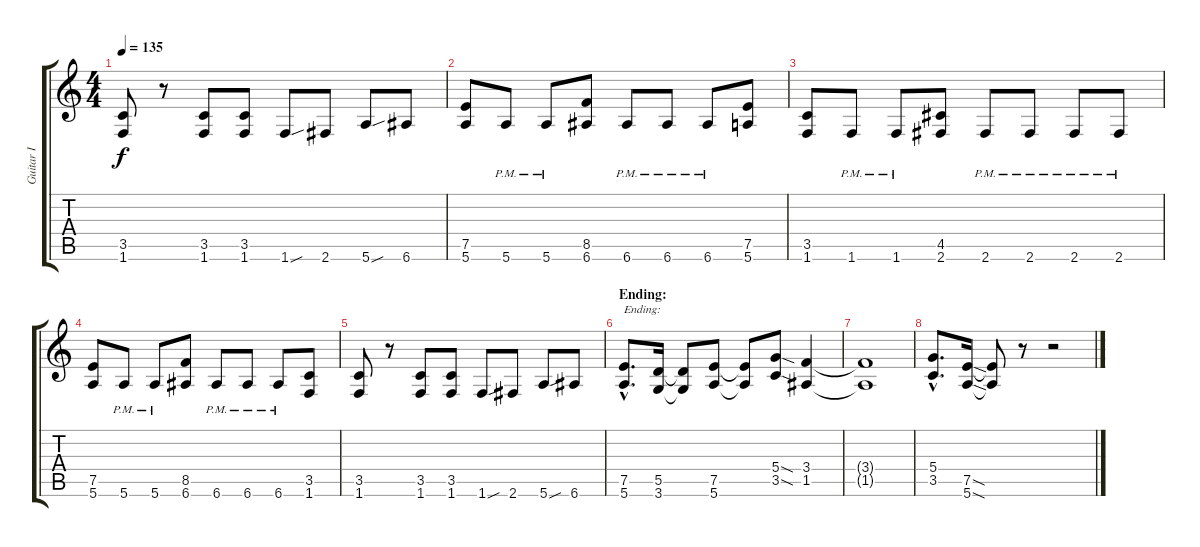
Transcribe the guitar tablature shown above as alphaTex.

\track ("Guitar I" "Guitar I") {instrument distortionguitar}
\staff {score tabs}
\tuning (E4 B3 G3 D3 A2 E2) {hide}
\ts (4 4)
\tempo 135
\clef g2
\ks c
(3.5 1.6).8{dy f} r.8 (3.5 1.6).8 (3.5 1.6).8 1.6{sou}.8 2.6.8 5.6{sou}.8 6.6.8 |
(7.5 5.6).8 5.6{pm}.8 5.6{pm}.8 (8.5 6.6).8 6.6{pm}.8 6.6{pm}.8 6.6{pm}.8 (7.5 5.6).8 |
(3.5 1.6).8 1.6{pm}.8 1.6{pm}.8 (4.5 2.6).8 2.6{pm}.8 2.6{pm}.8 2.6{pm}.8 2.6{pm}.8 |
(7.5 5.6).8 5.6{pm}.8 5.6{pm}.8 (8.5 6.6).8 6.6{pm}.8 6.6{pm}.8 6.6{pm}.8 (3.5 1.6).8 |
(3.5 1.6).8 r.8 (3.5 1.6).8 (3.5 1.6).8 1.6{sou}.8 2.6.8 5.6{sou}.8 6.6.8 |
\section ("" "Ending:")
(7.5{hac} 5.6{hac}).8{d txt "Ending:"} (5.5 3.6).16 (5.5{t} 3.6{t}).8 (7.5 5.6).8 (7.5{t} 5.6{t}).8 (5.4{sod} 3.5{sod}).8 (3.4 1.5).4 |
(3.4{t} 1.5{t}).1 |
(5.4{hac} 3.5{hac}).8{d} (7.5{sod} 5.6{sod}).16 (7.5{t} 5.6{t}).8 r.8 r.2
